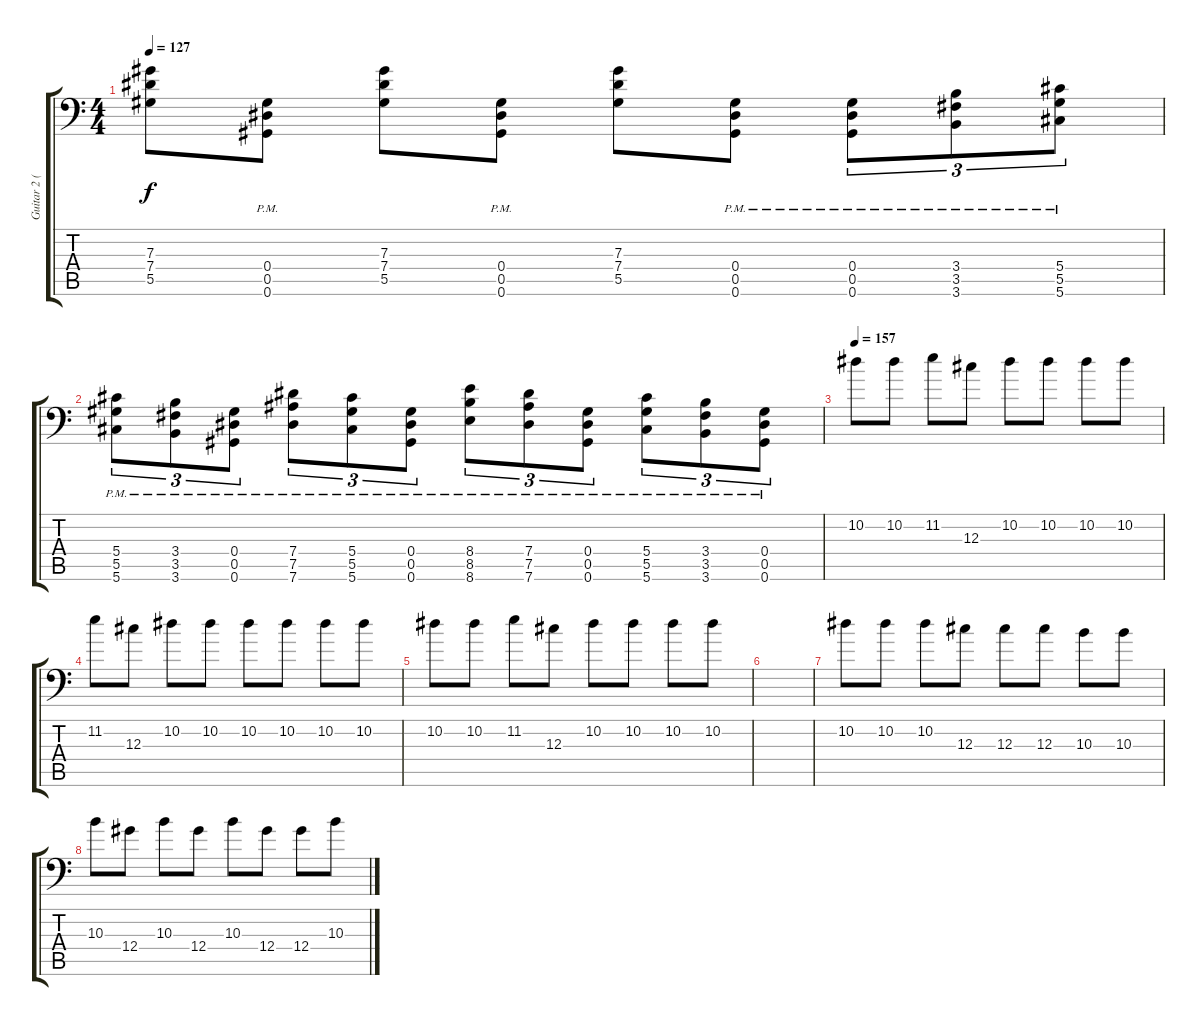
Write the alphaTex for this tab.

\track ("Guitar 2 (Drop G#)" "Guitar 2 (") {instrument distortionguitar}
\staff {score tabs}
\tuning (Bb3 F3 Db3 Ab2 Eb2 Ab1) {hide}
\ts (4 4)
\tempo 127
\clef f4
\ks c
(7.3 7.4 5.5).8{dy f} (0.4{pm} 0.5{pm} 0.6{pm}).8 (7.3 7.4 5.5).8 (0.4{pm} 0.5{pm} 0.6{pm}).8 (7.3 7.4 5.5).8 (0.4{pm} 0.5{pm} 0.6{pm}).8 (0.4{pm} 0.5{pm} 0.6{pm}).8{tu (3 2)} (3.4{pm} 3.5{pm} 3.6{pm}).8{tu (3 2)} (5.4{pm} 5.5{pm} 5.6{pm}).8{tu (3 2)} |
(5.4{pm} 5.5{pm} 5.6{pm}).8{tu (3 2)} (3.4{pm} 3.5{pm} 3.6{pm}).8{tu (3 2)} (0.4{pm} 0.5{pm} 0.6{pm}).8{tu (3 2)} (7.4{pm} 7.5{pm} 7.6{pm}).8{tu (3 2)} (5.4{pm} 5.5{pm} 5.6{pm}).8{tu (3 2)} (0.4{pm} 0.5{pm} 0.6{pm}).8{tu (3 2)} (8.4{pm} 8.5{pm} 8.6{pm}).8{tu (3 2)} (7.4{pm} 7.5{pm} 7.6{pm}).8{tu (3 2)} (0.4{pm} 0.5{pm} 0.6{pm}).8{tu (3 2)} (5.4{pm} 5.5{pm} 5.6{pm}).8{tu (3 2)} (3.4{pm} 3.5{pm} 3.6{pm}).8{tu (3 2)} (0.4{pm} 0.5{pm} 0.6{pm}).8{tu (3 2)} |
\tempo 157
10.2.8 10.2.8 11.2.8 12.3.8 10.2.8 10.2.8 10.2.8 10.2.8 |
11.2.8 12.3.8 10.2.8 10.2.8 10.2.8 10.2.8 10.2.8 10.2.8 |
10.2.8 10.2.8 11.2.8 12.3.8 10.2.8 10.2.8 10.2.8 10.2.8 |
|
10.2.8 10.2.8 10.2.8 12.3.8 12.3.8 12.3.8 10.3.8 10.3.8 |
10.3.8 12.4.8 10.3.8 12.4.8 10.3.8 12.4.8 12.4.8 10.3.8
